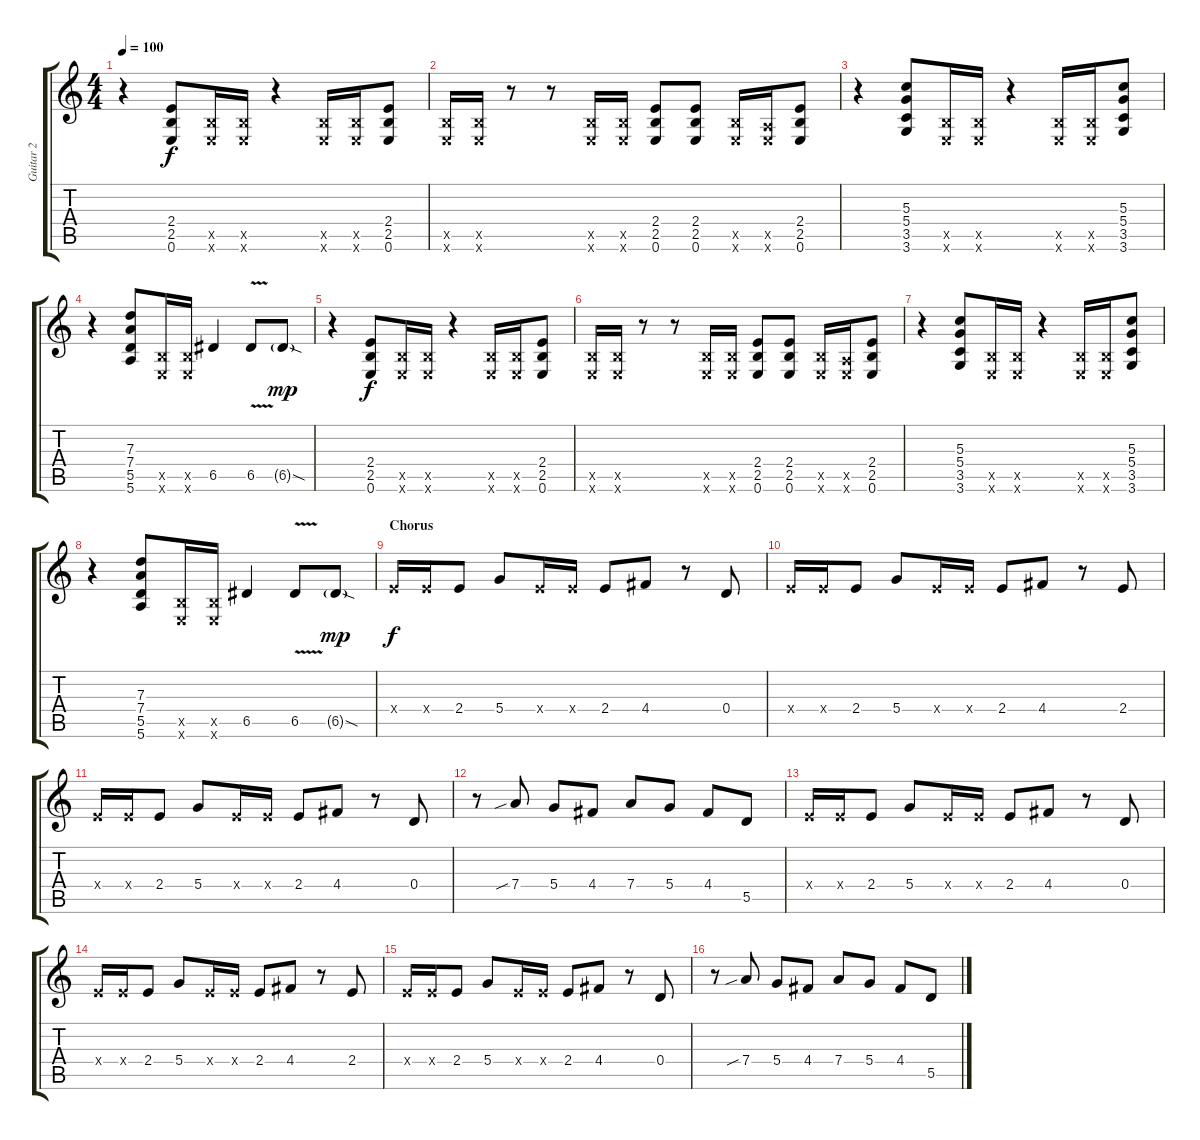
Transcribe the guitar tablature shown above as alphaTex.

\track ("Guitar 2" "Guitar 2") {instrument distortionguitar}
\staff {score tabs}
\tuning (E4 B3 G3 D3 A2 E2) {hide}
\ts (4 4)
\tempo 100
\clef g2
\ks c
r.4{dy f} (2.4 2.5 0.6).8 (2.5{x} 0.6{x}).16 (2.5{x} 0.6{x}).16 r.4 (2.5{x} 0.6{x}).16 (2.5{x} 0.6{x}).16 (2.4 2.5 0.6).8 |
(2.5{x} 0.6{x}).16 (2.5{x} 0.6{x}).16 r.8 r.8 (2.5{x} 0.6{x}).16 (2.5{x} 0.6{x}).16 (2.4 2.5 0.6).8 (2.4 2.5 0.6).8 (2.5{x} 0.6{x}).16 (0.5{x} 0.6{x}).16 (2.4 2.5 0.6).8 |
r.4 (5.3 5.4 3.5 3.6).8 (2.5{x} 0.6{x}).16 (2.5{x} 0.6{x}).16 r.4 (2.5{x} 0.6{x}).16 (2.5{x} 0.6{x}).16 (5.3 5.4 3.5 3.6).8 |
r.4 (7.3 7.4 5.5 5.6).8 (2.5{x} 0.6{x}).16 (2.5{x} 0.6{x}).16 6.5.4 6.5{v}.8 6.5{sod g}.8{dy mp} |
r.4 (2.4 2.5 0.6).8{dy f} (2.5{x} 0.6{x}).16 (2.5{x} 0.6{x}).16 r.4 (2.5{x} 0.6{x}).16 (2.5{x} 0.6{x}).16 (2.4 2.5 0.6).8 |
(2.5{x} 0.6{x}).16 (2.5{x} 0.6{x}).16 r.8 r.8 (2.5{x} 0.6{x}).16 (2.5{x} 0.6{x}).16 (2.4 2.5 0.6).8 (2.4 2.5 0.6).8 (2.5{x} 0.6{x}).16 (0.5{x} 0.6{x}).16 (2.4 2.5 0.6).8 |
r.4 (5.3 5.4 3.5 3.6).8 (2.5{x} 0.6{x}).16 (2.5{x} 0.6{x}).16 r.4 (2.5{x} 0.6{x}).16 (2.5{x} 0.6{x}).16 (5.3 5.4 3.5 3.6).8 |
r.4 (7.3 7.4 5.5 5.6).8 (2.5{x} 0.6{x}).16 (2.5{x} 0.6{x}).16 6.5.4 6.5{v}.8 6.5{sod g}.8{dy mp} |
\section ("" "Chorus")
2.4{x}.16{dy f} 2.4{x}.16 2.4.8 5.4.8 2.4{x}.16 2.4{x}.16 2.4.8 4.4.8 r.8 0.4.8 |
2.4{x}.16 2.4{x}.16 2.4.8 5.4.8 2.4{x}.16 2.4{x}.16 2.4.8 4.4.8 r.8 2.4.8 |
2.4{x}.16 2.4{x}.16 2.4.8 5.4.8 2.4{x}.16 2.4{x}.16 2.4.8 4.4.8 r.8 0.4.8 |
r.8 7.4{sib}.8 5.4.8 4.4.8 7.4.8 5.4.8 4.4.8 5.5.8 |
2.4{x}.16 2.4{x}.16 2.4.8 5.4.8 2.4{x}.16 2.4{x}.16 2.4.8 4.4.8 r.8 0.4.8 |
2.4{x}.16 2.4{x}.16 2.4.8 5.4.8 2.4{x}.16 2.4{x}.16 2.4.8 4.4.8 r.8 2.4.8 |
2.4{x}.16 2.4{x}.16 2.4.8 5.4.8 2.4{x}.16 2.4{x}.16 2.4.8 4.4.8 r.8 0.4.8 |
r.8 7.4{sib}.8 5.4.8 4.4.8 7.4.8 5.4.8 4.4.8 5.5.8
